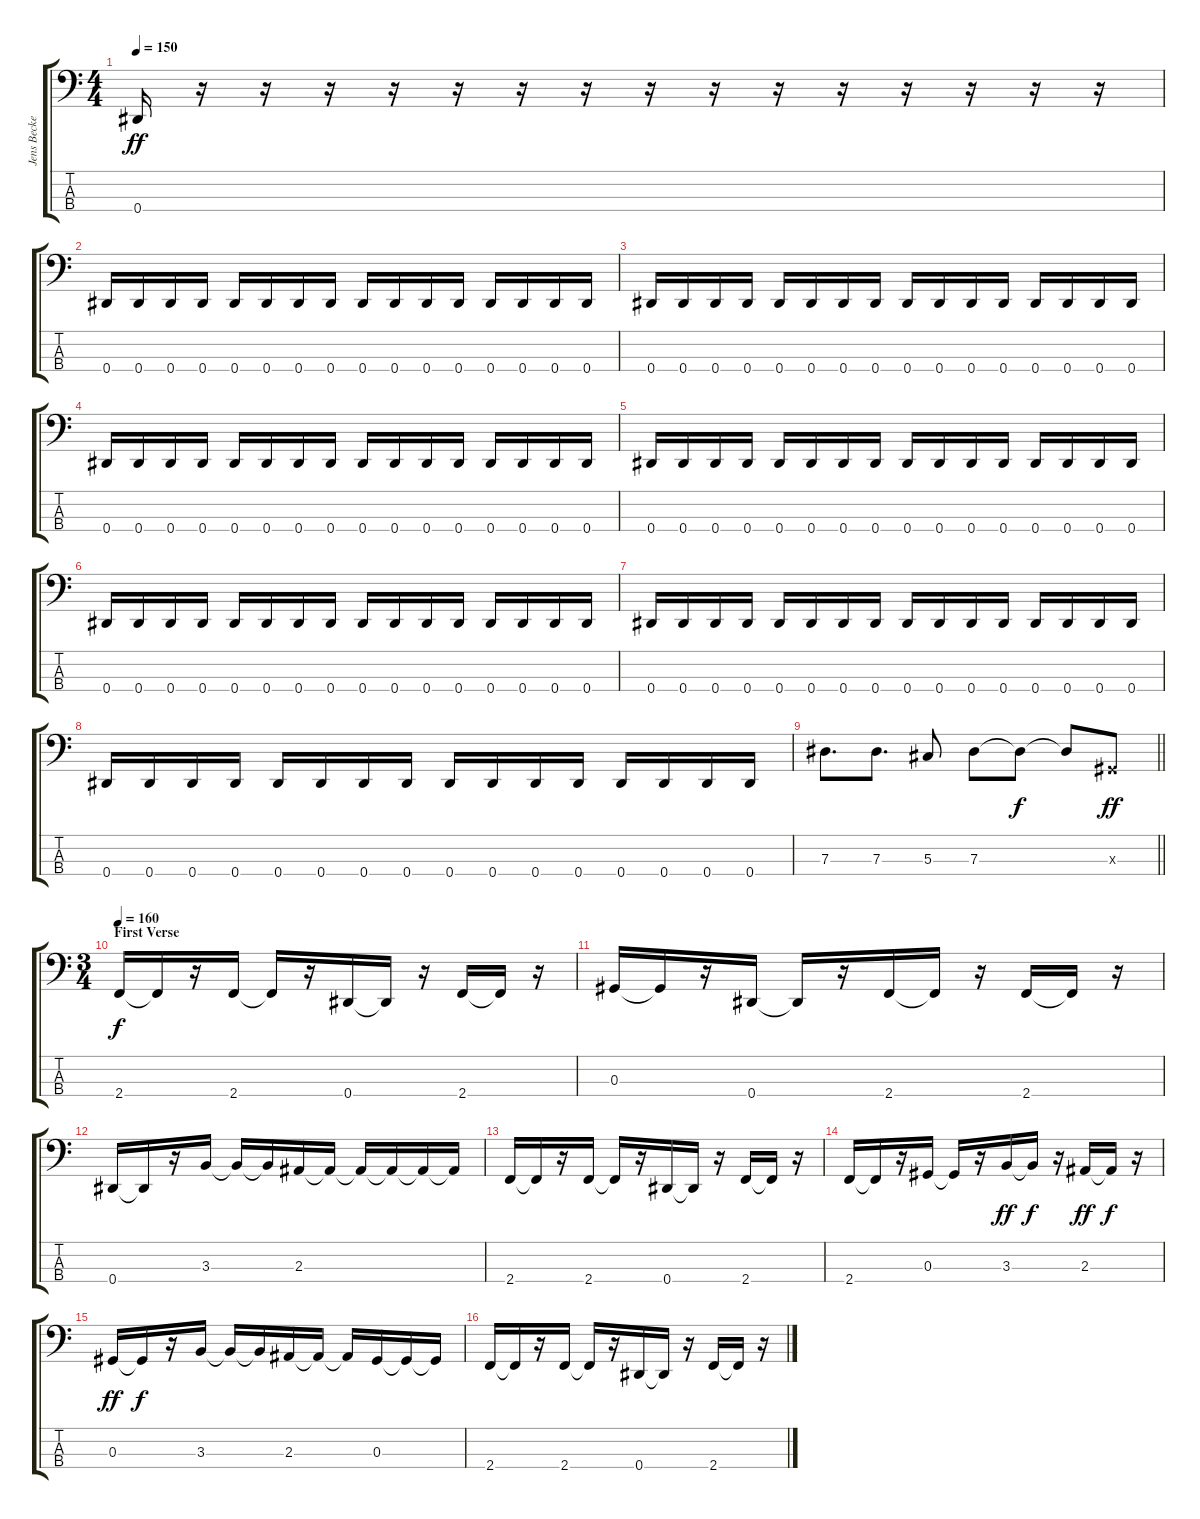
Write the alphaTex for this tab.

\track ("Jens Becker" "Jens Becke") {instrument electricbasspick}
\staff {score tabs}
\tuning (Gb2 Db2 Ab1 Eb1) {hide}
\ts (4 4)
\tempo 150
\clef f4
\ks c
0.4.16{dy ff} r.16 r.16 r.16 r.16 r.16 r.16 r.16 r.16 r.16 r.16 r.16 r.16 r.16 r.16 r.16 |
0.4.16 0.4.16 0.4.16 0.4.16 0.4.16 0.4.16 0.4.16 0.4.16 0.4.16 0.4.16 0.4.16 0.4.16 0.4.16 0.4.16 0.4.16 0.4.16 |
0.4.16 0.4.16 0.4.16 0.4.16 0.4.16 0.4.16 0.4.16 0.4.16 0.4.16 0.4.16 0.4.16 0.4.16 0.4.16 0.4.16 0.4.16 0.4.16 |
0.4.16 0.4.16 0.4.16 0.4.16 0.4.16 0.4.16 0.4.16 0.4.16 0.4.16 0.4.16 0.4.16 0.4.16 0.4.16 0.4.16 0.4.16 0.4.16 |
0.4.16 0.4.16 0.4.16 0.4.16 0.4.16 0.4.16 0.4.16 0.4.16 0.4.16 0.4.16 0.4.16 0.4.16 0.4.16 0.4.16 0.4.16 0.4.16 |
0.4.16 0.4.16 0.4.16 0.4.16 0.4.16 0.4.16 0.4.16 0.4.16 0.4.16 0.4.16 0.4.16 0.4.16 0.4.16 0.4.16 0.4.16 0.4.16 |
0.4.16 0.4.16 0.4.16 0.4.16 0.4.16 0.4.16 0.4.16 0.4.16 0.4.16 0.4.16 0.4.16 0.4.16 0.4.16 0.4.16 0.4.16 0.4.16 |
0.4.16 0.4.16 0.4.16 0.4.16 0.4.16 0.4.16 0.4.16 0.4.16 0.4.16 0.4.16 0.4.16 0.4.16 0.4.16 0.4.16 0.4.16 0.4.16 |
\barLineRight lightlight
7.3.8{d} 7.3.8{d} 5.3.8 7.3.8 7.3{t}.8{dy f} 7.3{t}.8 0.3{x}.8{dy ff} |
\ts (3 4)
\section ("" "First Verse")
\tempo 160
2.4.16{dy f} 2.4{t}.16 r.16 2.4.16 2.4{t}.16 r.16 0.4.16 0.4{t}.16 r.16 2.4.16 2.4{t}.16 r.16 |
0.3.16 0.3{t}.16 r.16 0.4.16 0.4{t}.16 r.16 2.4.16 2.4{t}.16 r.16 2.4.16 2.4{t}.16 r.16 |
0.4.16 0.4{t}.16 r.16 3.3.16 3.3{t}.16 3.3{t}.16 2.3.16 2.3{t}.16 2.3{t}.16 2.3{t}.16 2.3{t}.16 2.3{t}.16 |
2.4.16 2.4{t}.16 r.16 2.4.16 2.4{t}.16 r.16 0.4.16 0.4{t}.16 r.16 2.4.16 2.4{t}.16 r.16 |
2.4.16 2.4{t}.16 r.16 0.3.16 0.3{t}.16 r.16 3.3.16{dy ff} 3.3{t}.16{dy f} r.16 2.3.16{dy ff} 2.3{t}.16{dy f} r.16 |
0.3.16{dy ff} 0.3{t}.16{dy f} r.16 3.3.16 3.3{t}.16 3.3{t}.16 2.3.16 2.3{t}.16 2.3{t}.16 0.3.16 0.3{t}.16 0.3{t}.16 |
2.4.16 2.4{t}.16 r.16 2.4.16 2.4{t}.16 r.16 0.4.16 0.4{t}.16 r.16 2.4.16 2.4{t}.16 r.16
